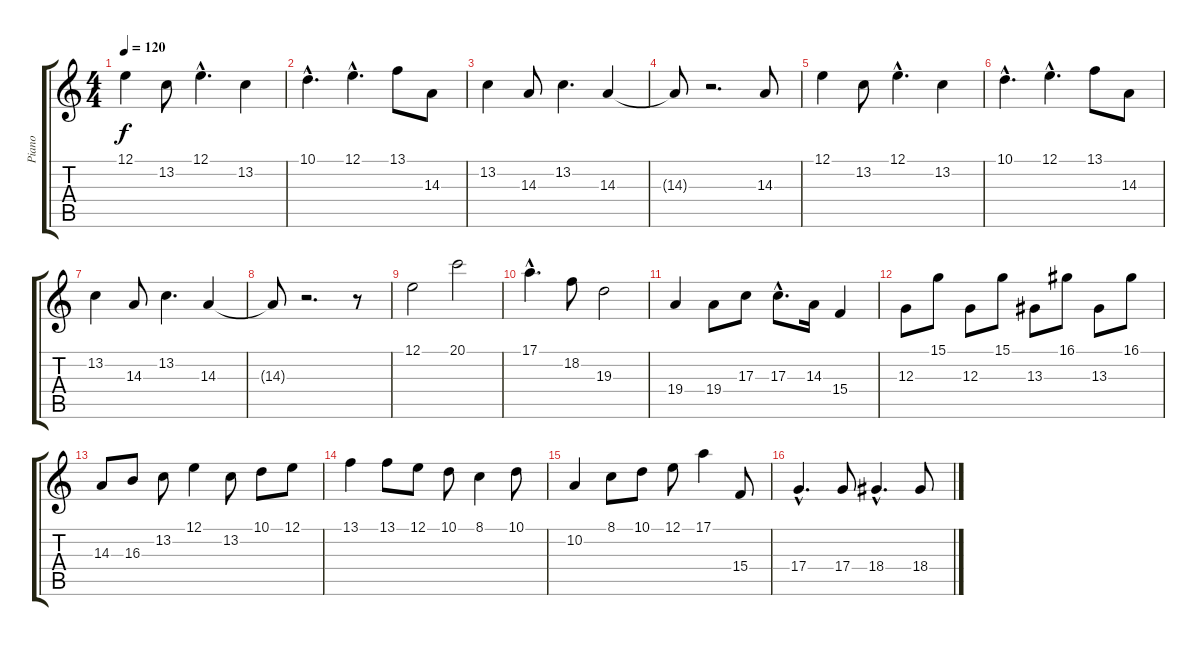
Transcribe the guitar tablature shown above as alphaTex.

\track ("Piano" "Piano") {instrument acousticgrandpiano}
\staff {score tabs}
\tuning (E4 B3 G3 D3 A2 E2) {hide}
\ts (4 4)
\tempo 120
\clef g2
\ks c
12.1.4{dy f} 13.2.8 12.1{hac}.4{d} 13.2.4 |
10.1{hac}.4{d} 12.1{hac}.4{d} 13.1.8 14.3.8 |
13.2.4 14.3.8 13.2.4{d} 14.3.4 |
14.3{t}.8 r.2{d} 14.3.8 |
12.1.4 13.2.8 12.1{hac}.4{d} 13.2.4 |
10.1{hac}.4{d} 12.1{hac}.4{d} 13.1.8 14.3.8 |
13.2.4 14.3.8 13.2.4{d} 14.3.4 |
14.3{t}.8 r.2{d} r.8 |
12.1.2 20.1.2 |
17.1{hac}.4{d} 18.2.8 19.3.2 |
19.4.4 19.4.8 17.3.8 17.3{hac}.8{d} 14.3.16 15.4.4 |
12.3.8 15.1.8 12.3.8 15.1.8 13.3.8 16.1.8 13.3.8 16.1.8 |
14.3.8 16.3.8 13.2.8 12.1.4 13.2.8 10.1.8 12.1.8 |
13.1.4 13.1.8 12.1.8 10.1.8 8.1.4 10.1.8 |
10.2.4 8.1.8 10.1.8 12.1.8 17.1.4 15.4.8 |
17.4{hac}.4{d} 17.4.8 18.4{hac}.4{d} 18.4.8
